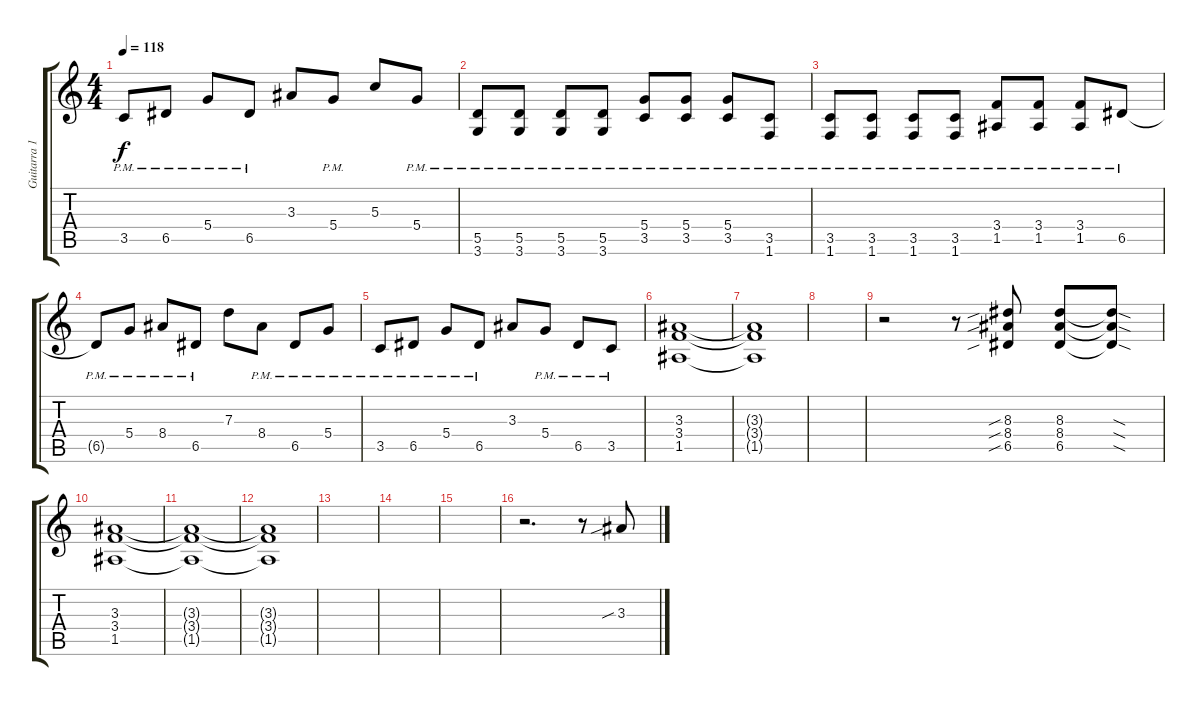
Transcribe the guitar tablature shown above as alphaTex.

\track ("Guitarra 1" "Guitarra 1") {instrument overdrivenguitar}
\staff {score tabs}
\tuning (E4 B3 G3 D3 A2 E2) {hide}
\ts (4 4)
\tempo 118
\clef g2
\ks c
3.5{pm}.8{dy f} 6.5{pm}.8 5.4{pm}.8 6.5{pm}.8 3.3.8 5.4{pm}.8 5.3.8 5.4{pm}.8 |
(5.5{pm} 3.6{pm}).8 (5.5{pm} 3.6{pm}).8 (5.5{pm} 3.6{pm}).8 (5.5{pm} 3.6{pm}).8 (5.4{pm} 3.5{pm}).8 (5.4{pm} 3.5{pm}).8 (5.4{pm} 3.5{pm}).8 (3.5{pm} 1.6{pm}).8 |
(3.5{pm} 1.6{pm}).8 (3.5{pm} 1.6{pm}).8 (3.5{pm} 1.6{pm}).8 (3.5{pm} 1.6{pm}).8 (3.4{pm} 1.5{pm}).8 (3.4{pm} 1.5{pm}).8 (3.4{pm} 1.5{pm}).8 6.5{pm}.8 |
6.5{pm t}.8 5.4{pm}.8 8.4{pm}.8 6.5{pm}.8 7.3.8 8.4{pm}.8 6.5{pm}.8 5.4{pm}.8 |
3.5{pm}.8 6.5{pm}.8 5.4{pm}.8 6.5{pm}.8 3.3.8 5.4{pm}.8 6.5{pm}.8 3.5{pm}.8 |
(3.3 3.4 1.5).1 |
(3.3{t} 3.4{t} 1.5{t}).1 |
|
r.2 r.8 (8.3{sib} 8.4{sib} 6.5{sib}).8 (8.3 8.4 6.5).8 (8.3{sod t} 8.4{sod t} 6.5{sod t}).8 |
(3.3 3.4 1.5).1{volume 0} |
(3.3{t} 3.4{t} 1.5{t}).1 |
(3.3{t} 3.4{t} 1.5{t}).1 |
|
|
|
r.2{d volume 13} r.8 3.3{sib}.8
